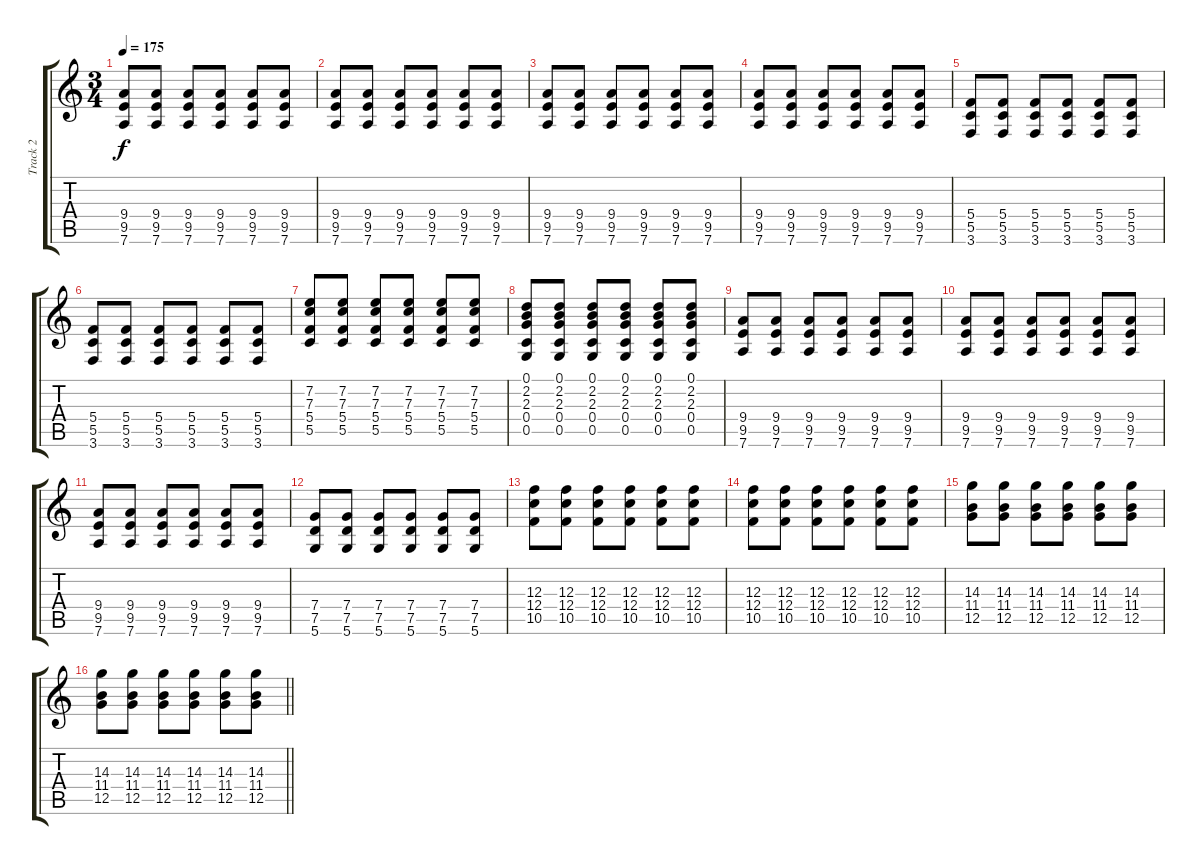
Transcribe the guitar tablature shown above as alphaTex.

\track ("Track 2" "Track 2") {instrument overdrivenguitar}
\staff {score tabs}
\tuning (D4 A3 F3 C3 G2 D2) {hide}
\ts (3 4)
\tempo 175
\clef g2
\ks c
(9.4 9.5 7.6).8{dy f} (9.4 9.5 7.6).8 (9.4 9.5 7.6).8 (9.4 9.5 7.6).8 (9.4 9.5 7.6).8 (9.4 9.5 7.6).8 |
(9.4 9.5 7.6).8 (9.4 9.5 7.6).8 (9.4 9.5 7.6).8 (9.4 9.5 7.6).8 (9.4 9.5 7.6).8 (9.4 9.5 7.6).8 |
(9.4 9.5 7.6).8 (9.4 9.5 7.6).8 (9.4 9.5 7.6).8 (9.4 9.5 7.6).8 (9.4 9.5 7.6).8 (9.4 9.5 7.6).8 |
(9.4 9.5 7.6).8 (9.4 9.5 7.6).8 (9.4 9.5 7.6).8 (9.4 9.5 7.6).8 (9.4 9.5 7.6).8 (9.4 9.5 7.6).8 |
(5.4 5.5 3.6).8 (5.4 5.5 3.6).8 (5.4 5.5 3.6).8 (5.4 5.5 3.6).8 (5.4 5.5 3.6).8 (5.4 5.5 3.6).8 |
(5.4 5.5 3.6).8 (5.4 5.5 3.6).8 (5.4 5.5 3.6).8 (5.4 5.5 3.6).8 (5.4 5.5 3.6).8 (5.4 5.5 3.6).8 |
(7.2 7.3 5.4 5.5).8 (7.2 7.3 5.4 5.5).8 (7.2 7.3 5.4 5.5).8 (7.2 7.3 5.4 5.5).8 (7.2 7.3 5.4 5.5).8 (7.2 7.3 5.4 5.5).8 |
(0.1 2.2 2.3 0.4 0.5).8 (0.1 2.2 2.3 0.4 0.5).8 (0.1 2.2 2.3 0.4 0.5).8 (0.1 2.2 2.3 0.4 0.5).8 (0.1 2.2 2.3 0.4 0.5).8 (0.1 2.2 2.3 0.4 0.5).8 |
(9.4 9.5 7.6).8 (9.4 9.5 7.6).8 (9.4 9.5 7.6).8 (9.4 9.5 7.6).8 (9.4 9.5 7.6).8 (9.4 9.5 7.6).8 |
(9.4 9.5 7.6).8 (9.4 9.5 7.6).8 (9.4 9.5 7.6).8 (9.4 9.5 7.6).8 (9.4 9.5 7.6).8 (9.4 9.5 7.6).8 |
(9.4 9.5 7.6).8 (9.4 9.5 7.6).8 (9.4 9.5 7.6).8 (9.4 9.5 7.6).8 (9.4 9.5 7.6).8 (9.4 9.5 7.6).8 |
(7.4 7.5 5.6).8 (7.4 7.5 5.6).8 (7.4 7.5 5.6).8 (7.4 7.5 5.6).8 (7.4 7.5 5.6).8 (7.4 7.5 5.6).8 |
(12.3 12.4 10.5).8 (12.3 12.4 10.5).8 (12.3 12.4 10.5).8 (12.3 12.4 10.5).8 (12.3 12.4 10.5).8 (12.3 12.4 10.5).8 |
(12.3 12.4 10.5).8 (12.3 12.4 10.5).8 (12.3 12.4 10.5).8 (12.3 12.4 10.5).8 (12.3 12.4 10.5).8 (12.3 12.4 10.5).8 |
(14.3 11.4 12.5).8 (14.3 11.4 12.5).8 (14.3 11.4 12.5).8 (14.3 11.4 12.5).8 (14.3 11.4 12.5).8 (14.3 11.4 12.5).8 |
\barLineRight lightlight
(14.3 11.4 12.5).8 (14.3 11.4 12.5).8 (14.3 11.4 12.5).8 (14.3 11.4 12.5).8 (14.3 11.4 12.5).8 (14.3 11.4 12.5).8
